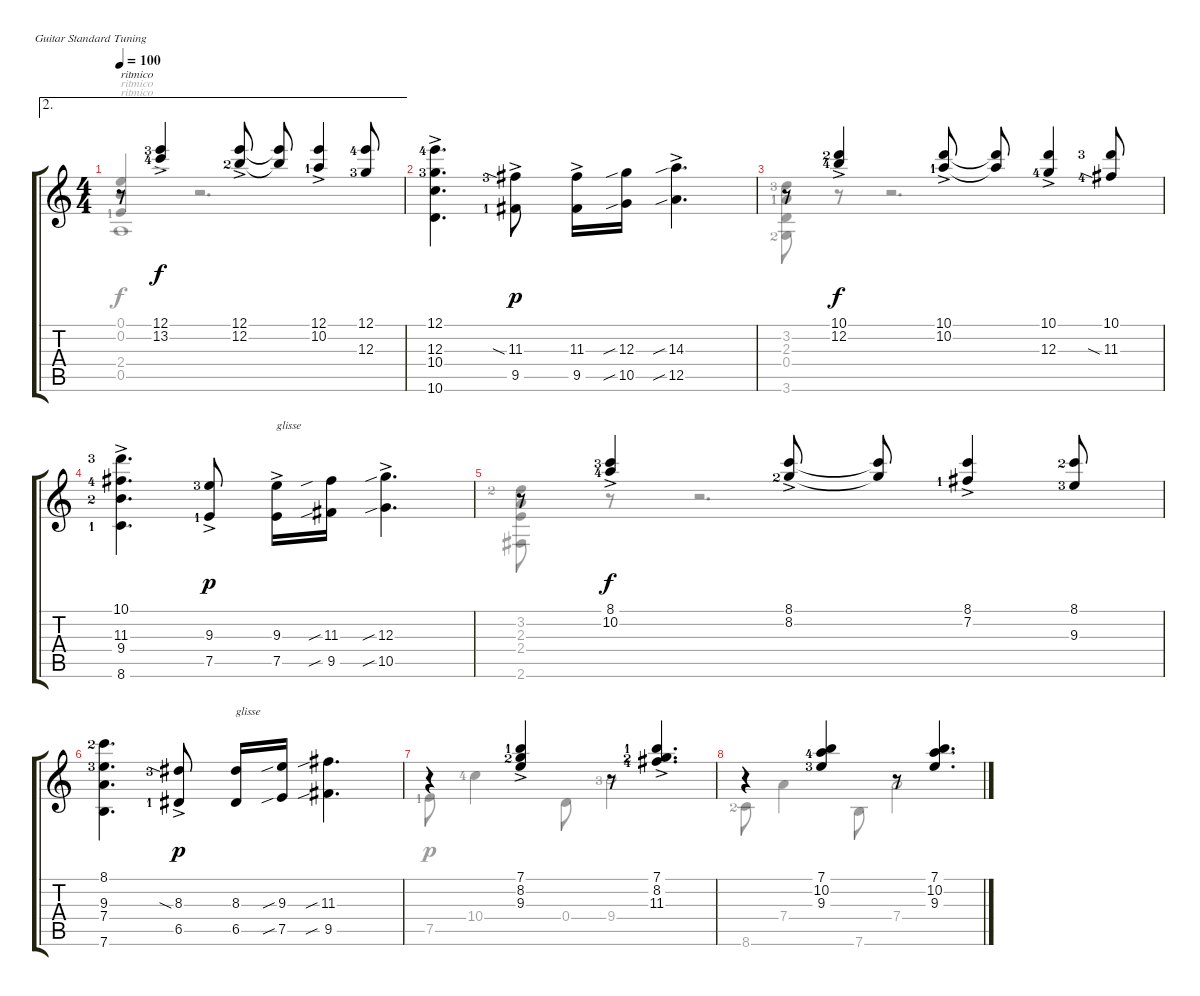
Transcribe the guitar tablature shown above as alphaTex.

\defaultSystemsLayout 4
\bracketExtendMode groupsimilarinstruments
\firstSystemTrackNameOrientation horizontal
\otherSystemsTrackNameOrientation horizontal
\track "" {instrument acousticguitarsteel}
\staff {score tabs}
\tuning (E4 B3 G3 D3 A2 E2)
\voice
\ae 2
\ts (4 4)
\tempo 100
\clef g2
\ks c
r.8{txt "ritmico" dy f} (12.1{ac lf 4} 13.2{ac lf 5}).4 (12.1{ac} 12.2{ac lf 3}).8 (12.2{t} 12.1{t}).8 (12.1{ac} 10.2{ac lf 2}).4 (12.1{lf 5} 12.3{lf 4}).8 |
(12.3{ac lf 4} 12.1{ac lf 5} 10.4{ac} 10.6{ac}).4{d} (11.3{sia ac lf 4} 9.5{ac lf 2}).8{dy p} (11.3{ac} 9.5{ac}).16 (12.3{sib} 10.5{sib}).16 (14.3{sib ac} 12.5{sib ac}).4{d} |
r.8 (10.1{ac lf 3} 12.2{ac lf 5}).4{dy f} (10.1{ac} 10.2{ac lf 2}).8 (10.2{t} 10.1{t}).8 (10.1{ac} 12.3{ac lf 5}).4 (10.1{lf 4} 11.3{sia lf 5}).8 |
(10.1{ac lf 4} 11.3{ac lf 5} 9.4{ac lf 3} 8.6{ac lf 2}).4{d} (9.3{ac lf 4} 7.5{ac lf 2}).8{dy p} (9.3{ac} 7.5{ac}).16{txt "glisse"} (9.5{sib} 11.3{sib}).16 (12.3{sib ac} 10.5{sib ac}).4{d} |
r.8 (8.1{ac lf 4} 10.2{ac lf 5}).4{dy f} (8.1{ac} 8.2{ac lf 3}).8 (8.2{t} 8.1{t}).8 (8.1{ac} 7.2{lf 2}).4 (8.1{lf 3} 9.3{lf 4}).8 |
(8.1{lf 3} 9.3{lf 4} 7.4 7.6).4{d} (8.3{sia ac lf 4} 6.5{ac lf 2}).8{dy p} (8.3 6.5).16{txt "glisse"} (7.5{sib} 9.3{sib}).16 (11.3{sib} 9.5{sib}).4{d} |
r.4 (7.1{ac lf 2} 8.2{ac lf 3} 9.3{ac}).4 r.8 (7.1{ac lf 2} 8.2{ac lf 3} 11.3{ac lf 5}).4{d} |
r.4 (7.1 10.2{lf 5} 9.3{lf 4}).4 r.8 (9.3 10.2 7.1).4{d}
\voice
\clef g2
\ottava regular
\simile none
\ks c
(0.1 0.2 2.4{lf 2}).4{txt "ritmico" dy f beam invert} r.2{d} |
|
(0.4 3.6{lf 3} 2.3{lf 2} 3.2{lf 4}).8 r.8 r.2{d} |
|
(3.2{lf 3} 2.3 2.4 2.6).8 r.8 r.2{d} |
|
7.5{lf 2}.8{dy p} 10.4{lf 5}.4 0.4.8 9.4{lf 4}.2 |
8.6{lf 3}.8 7.4.4 7.6.8 7.4.2
\voice
\clef g2
\ottava regular
\simile none
\ks c
0.5.1{txt "ritmico" dy f} |
|
|
|
|
|
|
